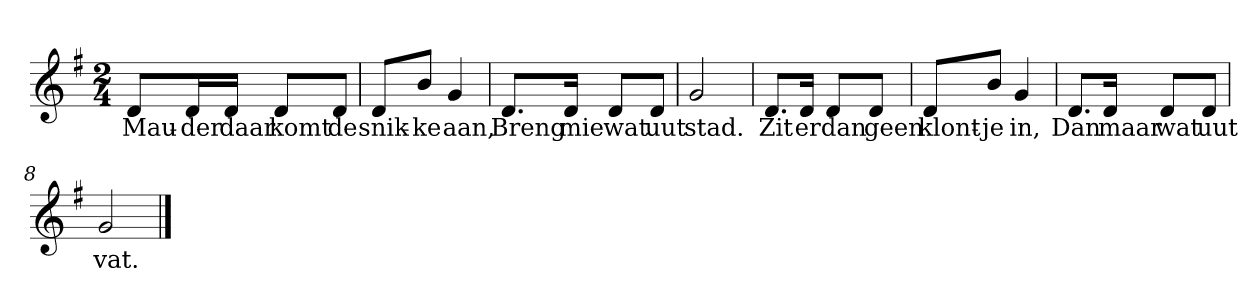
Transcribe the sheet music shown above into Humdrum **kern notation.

**kern	**text
*part1	*part1
*staff1	*staff1
*clefG2	*
*k[f#]	*
*G:	*
*M2/4	*
*MM120	*
=1	=1
8d/L	Mau-
16d/L	-der
16d/JJ	daar
8d/L	komt
8d/J	de
=2	=2
8d/L	snik-
8b/J	-ke
4g	aan,
=3	=3
8.d/L	Breng
16d/Jk	mie
8d/L	wat
8d/J	uut
=4	=4
2g	stad.
=5	=5
8.d/L	Zit
16d/Jk	er
8d/L	dan
8d/J	geen
=6	=6
8d/L	klont-
8b/J	-je
4g	in,
=7	=7
8.d/L	Dan
16d/Jk	maar
8d/L	wat
8d/J	uut
=8	=8
2g	vat.
==	==
*-	*-
